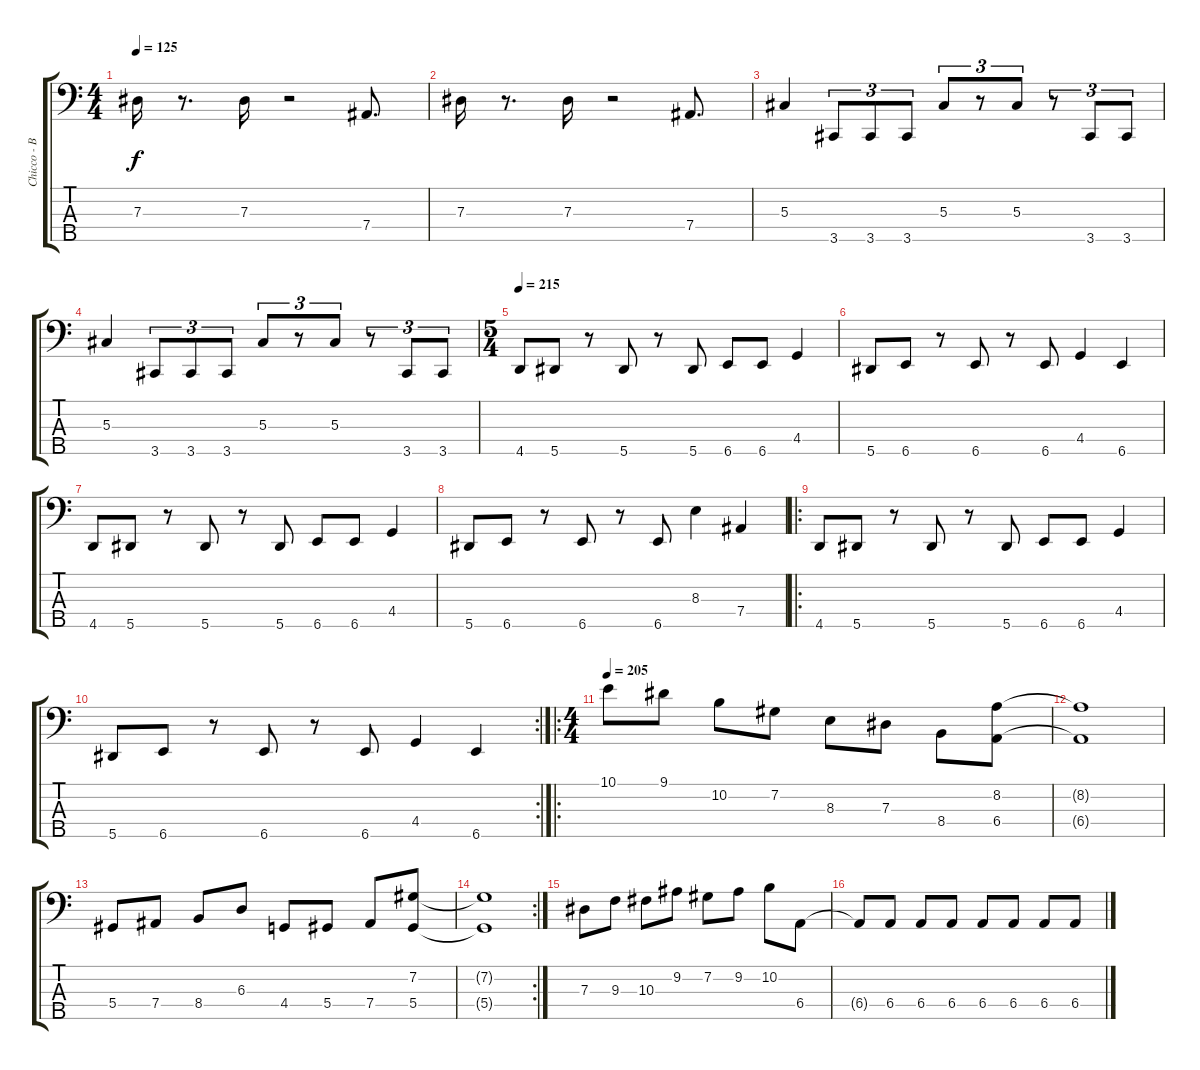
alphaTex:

\track ("Chicco - Bass" "Chicco - B") {instrument fretlessbass}
\staff {score tabs}
\tuning (Gb2 Db2 Ab1 Eb1 Bb0) {hide}
\ts (4 4)
\tempo 125
\clef f4
\ks c
7.3.16{dy f} r.8{d} 7.3.16 r.2 7.4.8{d} |
7.3.16 r.8{d} 7.3.16 r.2 7.4.8{d} |
5.3.4 3.5.8{tu (3 2)} 3.5.8{tu (3 2)} 3.5.8{tu (3 2)} 5.3.8{tu (3 2)} r.8{tu (3 2)} 5.3.8{tu (3 2)} r.8{tu (3 2)} 3.5.8{tu (3 2)} 3.5.8{tu (3 2)} |
5.3.4 3.5.8{tu (3 2)} 3.5.8{tu (3 2)} 3.5.8{tu (3 2)} 5.3.8{tu (3 2)} r.8{tu (3 2)} 5.3.8{tu (3 2)} r.8{tu (3 2)} 3.5.8{tu (3 2)} 3.5.8{tu (3 2)} |
\ts (5 4)
\tempo 215
4.5.8 5.5.8 r.8 5.5.8 r.8 5.5.8 6.5.8 6.5.8 4.4.4 |
5.5.8 6.5.8 r.8 6.5.8 r.8 6.5.8 4.4.4 6.5.4 |
4.5.8 5.5.8 r.8 5.5.8 r.8 5.5.8 6.5.8 6.5.8 4.4.4 |
5.5.8 6.5.8 r.8 6.5.8 r.8 6.5.8 8.3.4 7.4.4 |
\ro
4.5.8 5.5.8 r.8 5.5.8 r.8 5.5.8 6.5.8 6.5.8 4.4.4 |
\rc 2
5.5.8 6.5.8 r.8 6.5.8 r.8 6.5.8 4.4.4 6.5.4 |
\ro
\ts (4 4)
\tempo 205
10.1.8 9.1.8 10.2.8 7.2.8 8.3.8 7.3.8 8.4.8 (8.2 6.4).8 |
(8.2{t} 6.4{t}).1 |
5.4.8 7.4.8 8.4.8 6.3.8 4.4.8 5.4.8 7.4.8 (7.2 5.4).8 |
\rc 2
(7.2{t} 5.4{t}).1 |
7.3.8 9.3.8 10.3.8 9.2.8 7.2.8 9.2.8 10.2.8 6.4.8 |
6.4{t}.8 6.4.8 6.4.8 6.4.8 6.4.8 6.4.8 6.4.8 6.4.8
